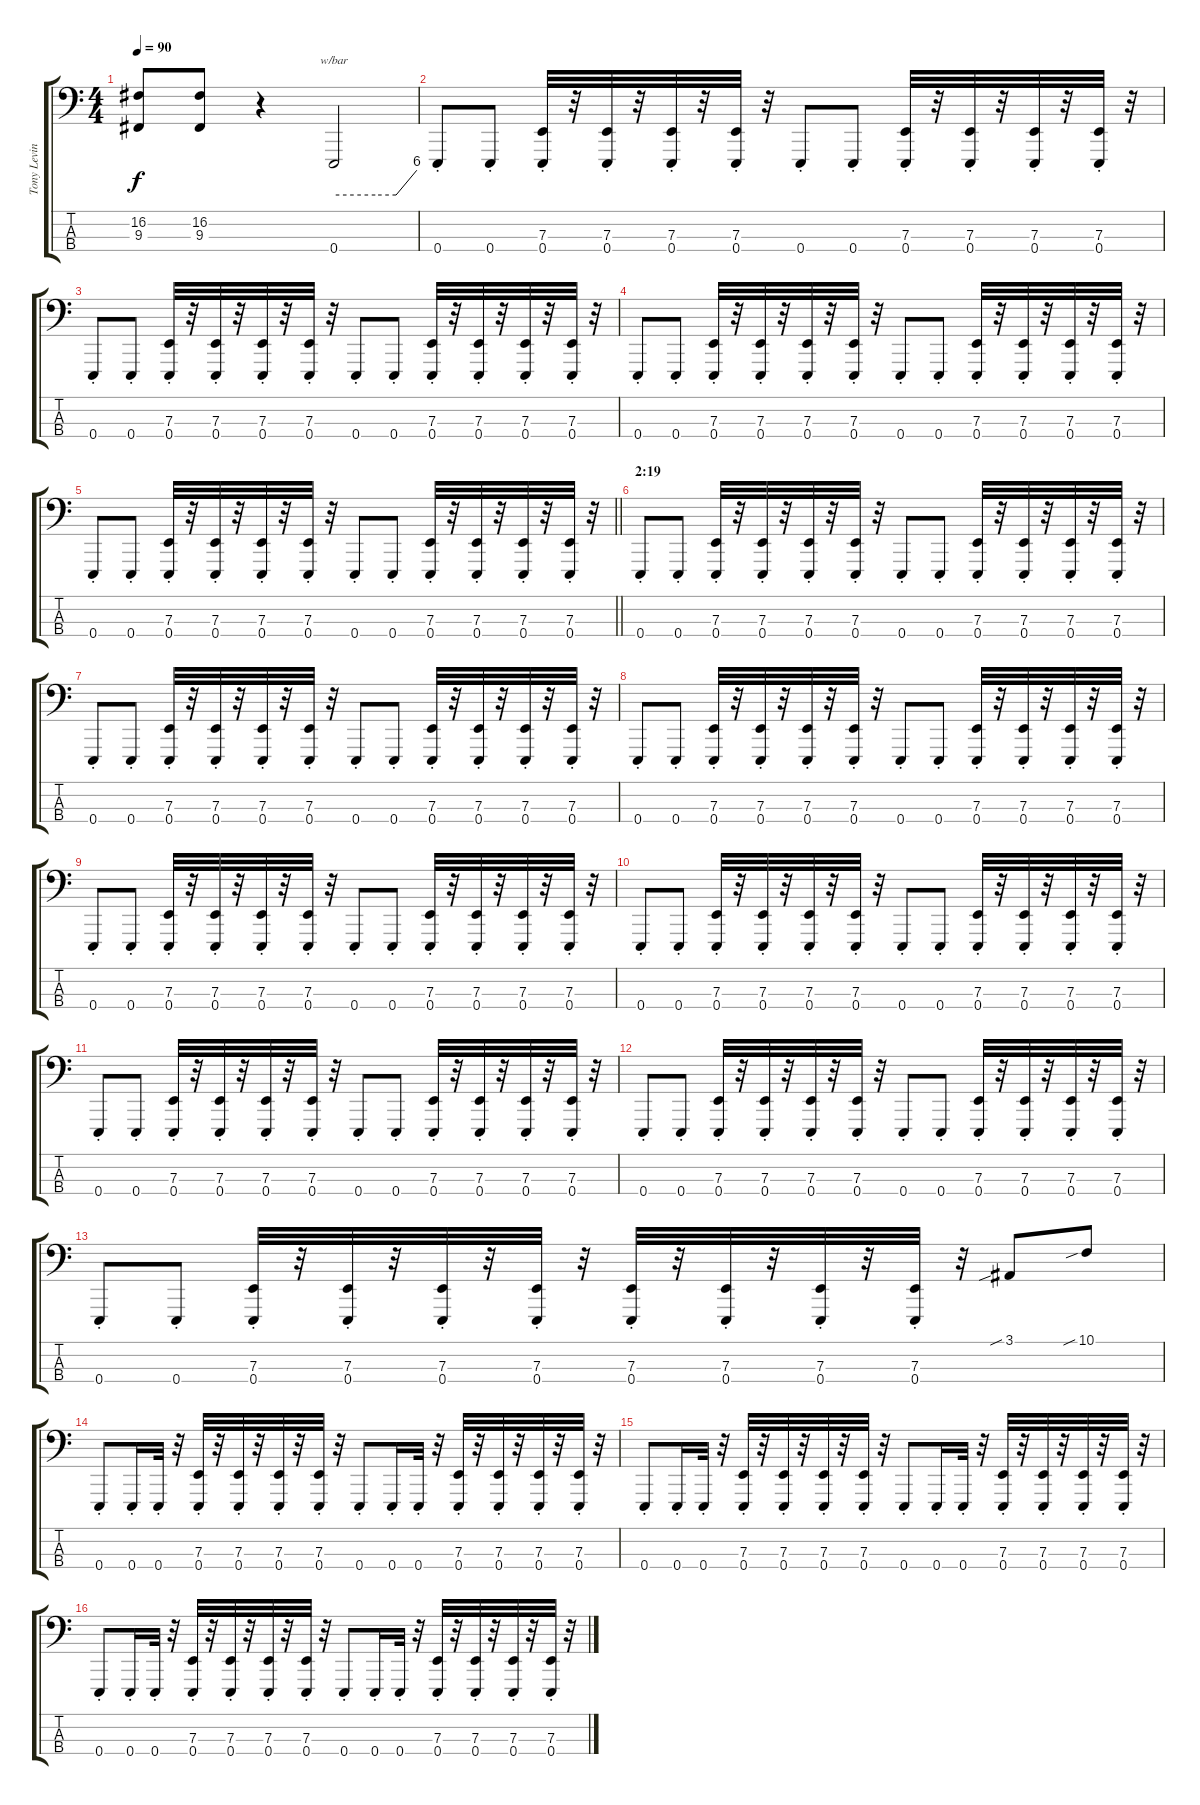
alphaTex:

\track ("Tony Levin (Stick Bass)" "Tony Levin") {instrument lead8bassandlead}
\staff {score tabs}
\tuning (G2 D2 A1 E1) {hide}
\ts (4 4)
\tempo 90
\clef f4
\ks c
(16.2 9.3).8{dy f} (16.2 9.3).8 r.4 0.4.2{tbe (custom default 0 0 30 0 45 0 60 24)} |
0.4{st}.8 0.4{st}.8 (7.3{st} 0.4).32 r.32 (7.3{st} 0.4).32 r.32 (7.3{st} 0.4).32 r.32 (7.3{st} 0.4).32 r.32 0.4{st}.8 0.4{st}.8 (7.3{st} 0.4).32 r.32 (7.3{st} 0.4).32 r.32 (7.3{st} 0.4).32 r.32 (7.3{st} 0.4).32 r.32 |
0.4{st}.8 0.4{st}.8 (7.3{st} 0.4).32 r.32 (7.3{st} 0.4).32 r.32 (7.3{st} 0.4).32 r.32 (7.3{st} 0.4).32 r.32 0.4{st}.8 0.4{st}.8 (7.3{st} 0.4).32 r.32 (7.3{st} 0.4).32 r.32 (7.3{st} 0.4).32 r.32 (7.3{st} 0.4).32 r.32 |
0.4{st}.8 0.4{st}.8 (7.3{st} 0.4).32 r.32 (7.3{st} 0.4).32 r.32 (7.3{st} 0.4).32 r.32 (7.3{st} 0.4).32 r.32 0.4{st}.8 0.4{st}.8 (7.3{st} 0.4).32 r.32 (7.3{st} 0.4).32 r.32 (7.3{st} 0.4).32 r.32 (7.3{st} 0.4).32 r.32 |
\barLineRight lightlight
0.4{st}.8 0.4{st}.8 (7.3{st} 0.4).32 r.32 (7.3{st} 0.4).32 r.32 (7.3{st} 0.4).32 r.32 (7.3{st} 0.4).32 r.32 0.4{st}.8 0.4{st}.8 (7.3{st} 0.4).32 r.32 (7.3{st} 0.4).32 r.32 (7.3{st} 0.4).32 r.32 (7.3{st} 0.4).32 r.32 |
\section ("" "2:19")
0.4{st}.8 0.4{st}.8 (7.3{st} 0.4).32 r.32 (7.3{st} 0.4).32 r.32 (7.3{st} 0.4).32 r.32 (7.3{st} 0.4).32 r.32 0.4{st}.8 0.4{st}.8 (7.3{st} 0.4).32 r.32 (7.3{st} 0.4).32 r.32 (7.3{st} 0.4).32 r.32 (7.3{st} 0.4).32 r.32 |
0.4{st}.8 0.4{st}.8 (7.3{st} 0.4).32 r.32 (7.3{st} 0.4).32 r.32 (7.3{st} 0.4).32 r.32 (7.3{st} 0.4).32 r.32 0.4{st}.8 0.4{st}.8 (7.3{st} 0.4).32 r.32 (7.3{st} 0.4).32 r.32 (7.3{st} 0.4).32 r.32 (7.3{st} 0.4).32 r.32 |
0.4{st}.8 0.4{st}.8 (7.3{st} 0.4).32 r.32 (7.3{st} 0.4).32 r.32 (7.3{st} 0.4).32 r.32 (7.3{st} 0.4).32 r.32 0.4{st}.8 0.4{st}.8 (7.3{st} 0.4).32 r.32 (7.3{st} 0.4).32 r.32 (7.3{st} 0.4).32 r.32 (7.3{st} 0.4).32 r.32 |
0.4{st}.8 0.4{st}.8 (7.3{st} 0.4).32 r.32 (7.3{st} 0.4).32 r.32 (7.3{st} 0.4).32 r.32 (7.3{st} 0.4).32 r.32 0.4{st}.8 0.4{st}.8 (7.3{st} 0.4).32 r.32 (7.3{st} 0.4).32 r.32 (7.3{st} 0.4).32 r.32 (7.3{st} 0.4).32 r.32 |
0.4{st}.8 0.4{st}.8 (7.3{st} 0.4).32 r.32 (7.3{st} 0.4).32 r.32 (7.3{st} 0.4).32 r.32 (7.3{st} 0.4).32 r.32 0.4{st}.8 0.4{st}.8 (7.3{st} 0.4).32 r.32 (7.3{st} 0.4).32 r.32 (7.3{st} 0.4).32 r.32 (7.3{st} 0.4).32 r.32 |
0.4{st}.8 0.4{st}.8 (7.3{st} 0.4).32 r.32 (7.3{st} 0.4).32 r.32 (7.3{st} 0.4).32 r.32 (7.3{st} 0.4).32 r.32 0.4{st}.8 0.4{st}.8 (7.3{st} 0.4).32 r.32 (7.3{st} 0.4).32 r.32 (7.3{st} 0.4).32 r.32 (7.3{st} 0.4).32 r.32 |
0.4{st}.8 0.4{st}.8 (7.3{st} 0.4).32 r.32 (7.3{st} 0.4).32 r.32 (7.3{st} 0.4).32 r.32 (7.3{st} 0.4).32 r.32 0.4{st}.8 0.4{st}.8 (7.3{st} 0.4).32 r.32 (7.3{st} 0.4).32 r.32 (7.3{st} 0.4).32 r.32 (7.3{st} 0.4).32 r.32 |
0.4{st}.8 0.4{st}.8 (7.3{st} 0.4).32 r.32 (7.3{st} 0.4).32 r.32 (7.3{st} 0.4).32 r.32 (7.3{st} 0.4).32 r.32 (7.3{st} 0.4).32 r.32 (7.3{st} 0.4).32 r.32 (7.3{st} 0.4).32 r.32 (7.3{st} 0.4).32 r.32 3.1{sib}.8 10.1{sib}.8 |
0.4{st}.8 0.4{st}.16 0.4{st}.32 r.32 (7.3{st} 0.4).32 r.32 (7.3{st} 0.4).32 r.32 (7.3{st} 0.4).32 r.32 (7.3{st} 0.4).32 r.32 0.4{st}.8 0.4{st}.16 0.4{st}.32 r.32 (7.3{st} 0.4).32 r.32 (7.3{st} 0.4).32 r.32 (7.3{st} 0.4).32 r.32 (7.3{st} 0.4).32 r.32 |
0.4{st}.8 0.4{st}.16 0.4{st}.32 r.32 (7.3{st} 0.4).32 r.32 (7.3{st} 0.4).32 r.32 (7.3{st} 0.4).32 r.32 (7.3{st} 0.4).32 r.32 0.4{st}.8 0.4{st}.16 0.4{st}.32 r.32 (7.3{st} 0.4).32 r.32 (7.3{st} 0.4).32 r.32 (7.3{st} 0.4).32 r.32 (7.3{st} 0.4).32 r.32 |
0.4{st}.8 0.4{st}.16 0.4{st}.32 r.32 (7.3{st} 0.4).32 r.32 (7.3{st} 0.4).32 r.32 (7.3{st} 0.4).32 r.32 (7.3{st} 0.4).32 r.32 0.4{st}.8 0.4{st}.16 0.4{st}.32 r.32 (7.3{st} 0.4).32 r.32 (7.3{st} 0.4).32 r.32 (7.3{st} 0.4).32 r.32 (7.3{st} 0.4).32 r.32
